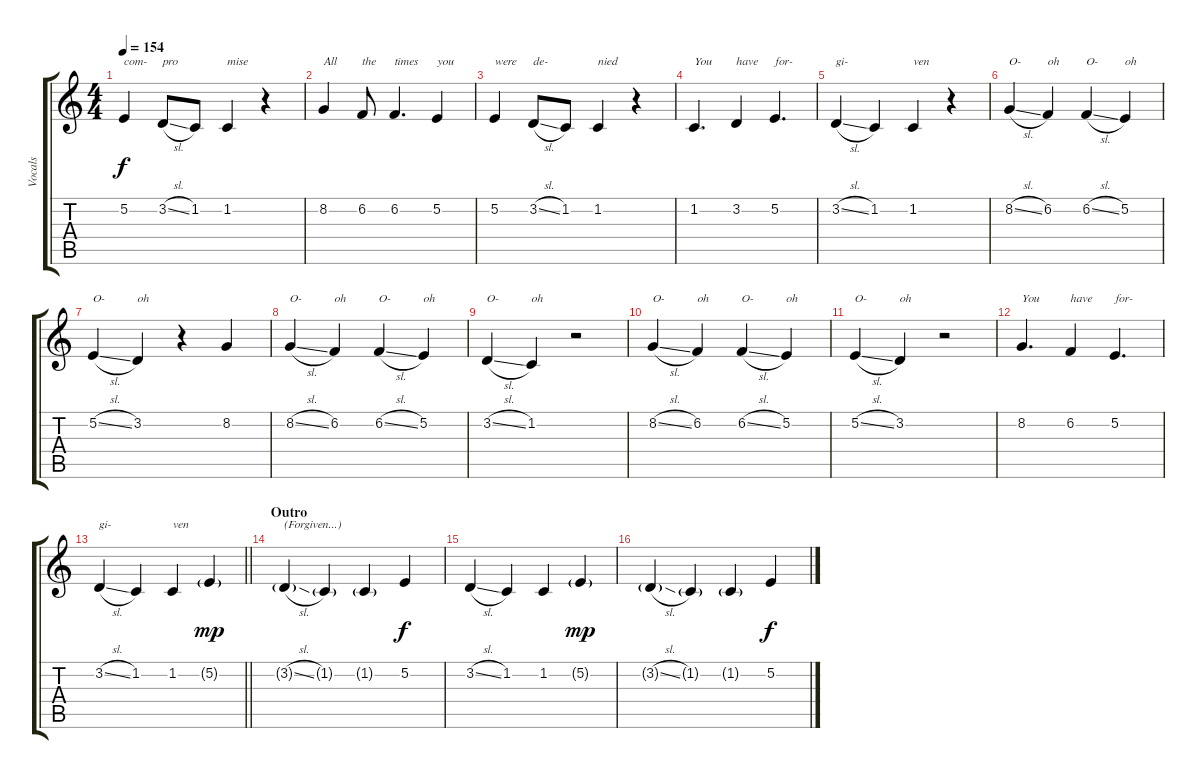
\track (" Vocals" " Vocals") {instrument lead1square}
\staff {score tabs}
\tuning (E4 B3 G3 D3 A2 E2) {hide}
\ts (4 4)
\tempo 154
\clef g2
\ks c
5.2.4{txt "com-" dy f} 3.2{sl}.8{txt "pro"} 1.2.8 1.2.4{txt "mise"} r.4 |
8.2.4{txt "All"} 6.2.8{txt "the"} 6.2.4{d txt "times"} 5.2.4{txt "you"} |
5.2.4{txt "were"} 3.2{sl}.8{txt "de-"} 1.2.8 1.2.4{txt "nied"} r.4 |
1.2.4{d txt "You"} 3.2.4{txt "have"} 5.2.4{d txt "for-"} |
3.2{sl}.4{txt "gi-"} 1.2.4 1.2.4{txt "ven"} r.4 |
8.2{sl}.4{txt "O-"} 6.2.4{txt "oh"} 6.2{sl}.4{txt "O-"} 5.2.4{txt "oh"} |
5.2{sl}.4{txt "O-"} 3.2.4{txt "oh"} r.4 8.2.4 |
8.2{sl}.4{txt "O-"} 6.2.4{txt "oh"} 6.2{sl}.4{txt "O-"} 5.2.4{txt "oh"} |
3.2{sl}.4{txt "O-"} 1.2.4{txt "oh"} r.2 |
8.2{sl}.4{txt "O-"} 6.2.4{txt "oh"} 6.2{sl}.4{txt "O-"} 5.2.4{txt "oh"} |
5.2{sl}.4{txt "O-"} 3.2.4{txt "oh"} r.2 |
8.2.4{d txt "You"} 6.2.4{txt "have"} 5.2.4{d txt "for-"} |
\barLineRight lightlight
3.2{sl}.4{txt "gi-"} 1.2.4 1.2.4{txt "ven"} 5.2{g}.4{dy mp volume 14} |
\section ("" "Outro")
3.2{sl g}.4{txt "(Forgiven...)" volume 10 instrument lead1square} 1.2{g}.4 1.2{g}.4 5.2.4{dy f} |
3.2{sl}.4 1.2.4 1.2.4 5.2{g}.4{dy mp} |
3.2{sl g}.4 1.2{g}.4 1.2{g}.4 5.2.4{dy f}
